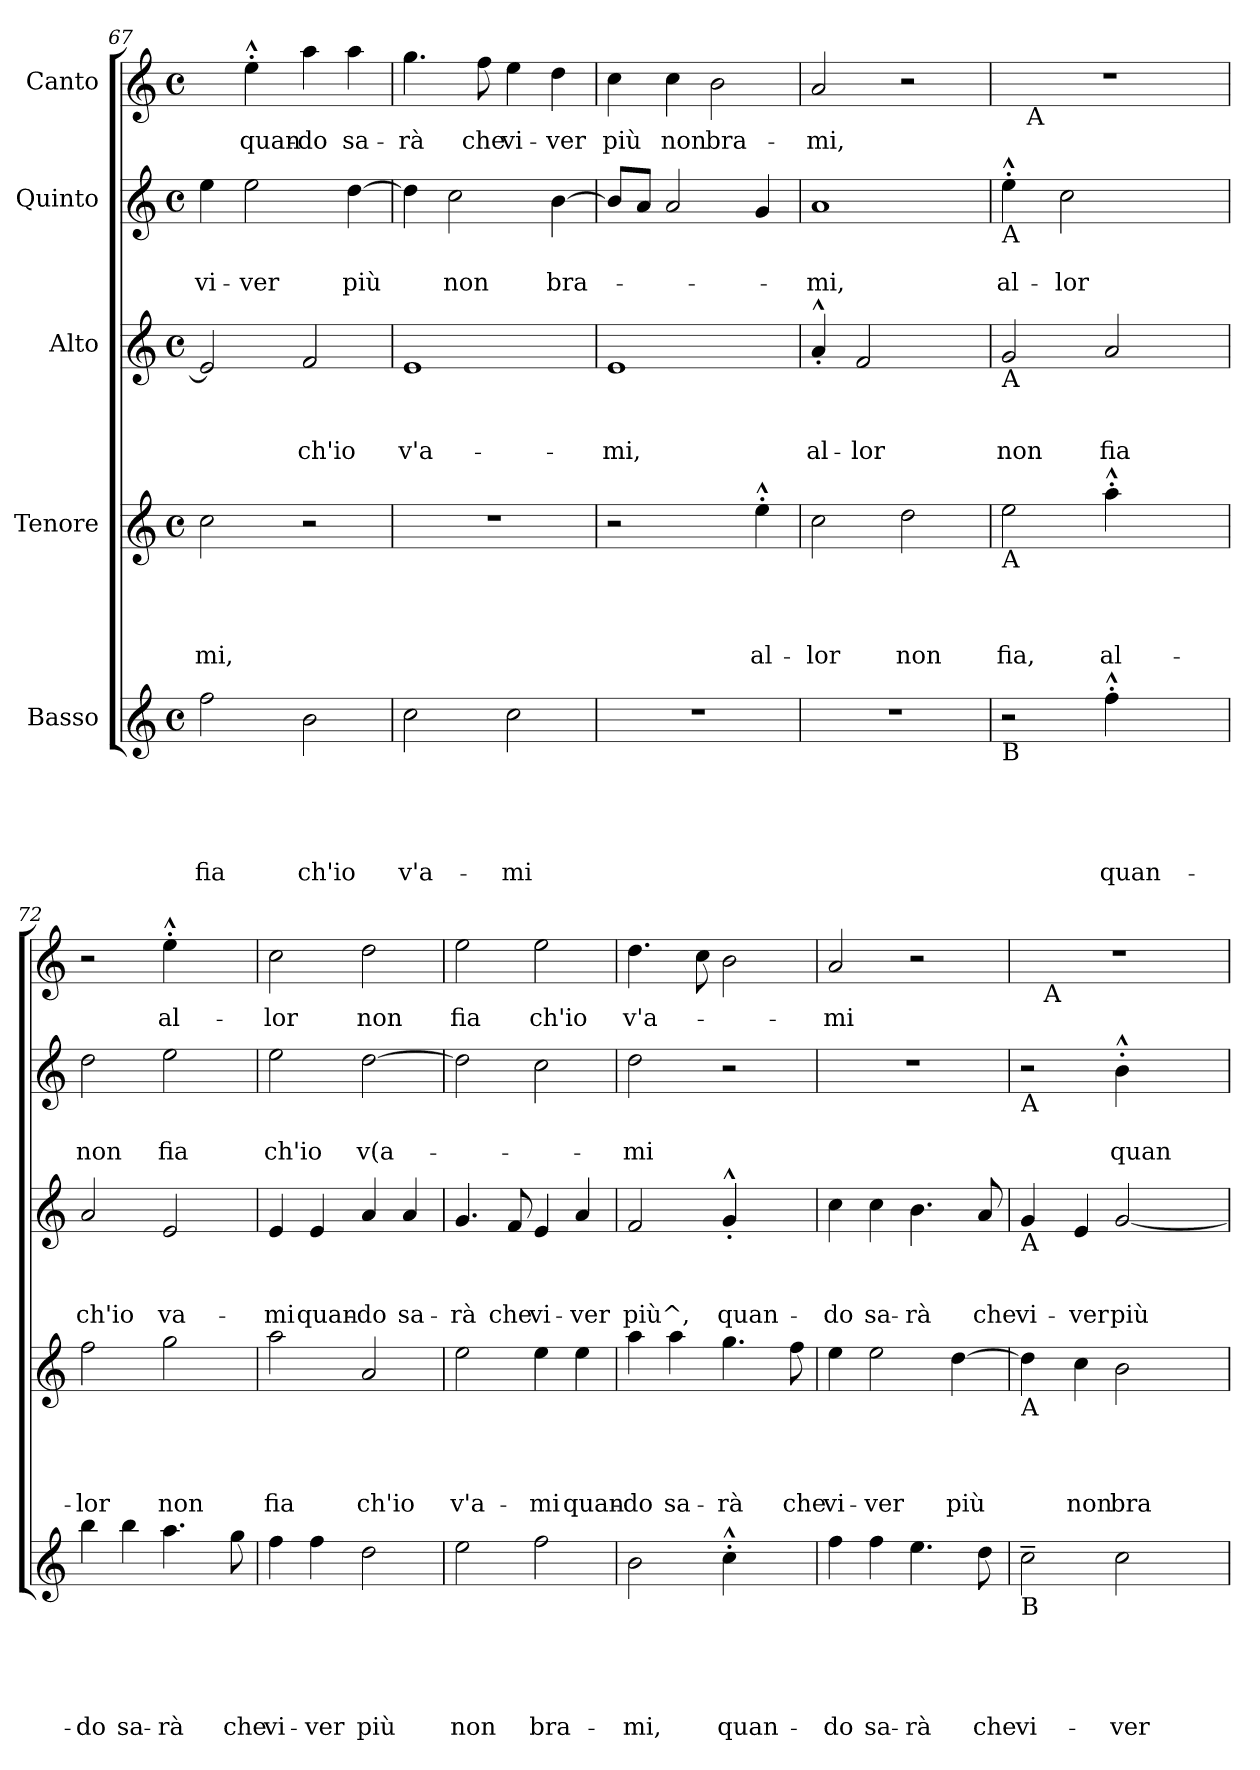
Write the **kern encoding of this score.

**kern	**text	**text	**text	**text	**text	**kern	**text	**text	**text	**text	**kern	**text	**text	**text	**kern	**text	**text	**kern	**text
*part5	*part5	*part5	*part5	*part5	*part5	*part4	*part4	*part4	*part4	*part4	*part3	*part3	*part3	*part3	*part2	*part2	*part2	*part1	*part1
*staff5	*staff5	*staff5	*staff5	*staff5	*staff5	*staff4	*staff4	*staff4	*staff4	*staff4	*staff3	*staff3	*staff3	*staff3	*staff2	*staff2	*staff2	*staff1	*staff1
*I"Basso	*	*	*	*	*	*I"Tenore	*	*	*	*	*I"Alto	*	*	*	*I"Quinto	*	*	*I"Canto	*
*clefG2	*	*	*	*	*	*clefG2	*	*	*	*	*clefG2	*	*	*	*clefG2	*	*	*clefG2	*
*k[]	*	*	*	*	*	*k[]	*	*	*	*	*k[]	*	*	*	*k[]	*	*	*k[]	*
*C:	*	*	*	*	*	*C:	*	*	*	*	*C:	*	*	*	*C:	*	*	*C:	*
*M4/4	*	*	*	*	*	*M4/4	*	*	*	*	*M4/4	*	*	*	*M4/4	*	*	*M4/4	*
*met(c)	*	*	*	*	*	*met(c)	*	*	*	*	*met(c)	*	*	*	*met(c)	*	*	*met(c)	*
=67	=67	=67	=67	=67	=67	=67	=67	=67	=67	=67	=67	=67	=67	=67	=67	=67	=67	=67	=67
!	!	!	!	!	!LO:LY:b	!	!	!	!	!LO:LY:b	!	!	!	!	!	!	!LO:LY:b	!	!
2ff\	.	.	.	.	fia	2cc\	.	.	.	-mi,	2e/]	.	.	.	4ee\	.	vi-	4ryy	.
!	!	!	!	!	!	!	!	!	!	!	!	!	!	!	!	!	!LO:LY:b	!	!LO:LY:b
.	.	.	.	.	.	.	.	.	.	.	.	.	.	.	2ee\	.	-ver	4ee^^>'>\	quan-
!	!	!	!	!	!LO:LY:b	!	!	!	!	!	!	!	!	!LO:LY:b	!	!	!	!	!LO:LY:b
2b\	.	.	.	.	ch'io	2r	.	.	.	.	2f/	.	.	ch'io	.	.	.	4aa\	-do
!	!	!	!	!	!	!	!	!	!	!	!	!	!	!	!	!	!LO:LY:b	!	!LO:LY:b
.	.	.	.	.	.	.	.	.	.	.	.	.	.	.	[>4dd\	.	più	4aa\	sa-
=68	=68	=68	=68	=68	=68	=68	=68	=68	=68	=68	=68	=68	=68	=68	=68	=68	=68	=68	=68
!	!	!	!	!	!LO:LY:b	!	!	!	!	!	!	!	!	!LO:LY:b	!	!	!	!	!LO:LY:b
2cc\	.	.	.	.	v'a-	1r	.	.	.	.	1e	.	.	v'a-	4dd\]	.	.	4.gg\	-rà
!	!	!	!	!	!	!	!	!	!	!	!	!	!	!	!	!	!LO:LY:b	!	!
.	.	.	.	.	.	.	.	.	.	.	.	.	.	.	2cc\	.	non	.	.
!	!	!	!	!	!	!	!	!	!	!	!	!	!	!	!	!	!	!	!LO:LY:b
.	.	.	.	.	.	.	.	.	.	.	.	.	.	.	.	.	.	8ff\	che
!	!	!	!	!	!LO:LY:b	!	!	!	!	!	!	!	!	!	!	!	!	!	!LO:LY:b
2cc\	.	.	.	.	-mi	.	.	.	.	.	.	.	.	.	.	.	.	4ee\	vi-
!	!	!	!	!	!	!	!	!	!	!	!	!	!	!	!	!	!LO:LY:b	!	!LO:LY:b
.	.	.	.	.	.	.	.	.	.	.	.	.	.	.	[>4b\	.	bra-	4dd\	-ver
=69	=69	=69	=69	=69	=69	=69	=69	=69	=69	=69	=69	=69	=69	=69	=69	=69	=69	=69	=69
!	!	!	!	!	!	!	!	!	!	!	!	!	!	!LO:LY:b	!	!	!	!	!LO:LY:b
1r	.	.	.	.	.	2r	.	.	.	.	1e	.	.	-mi,	8b/L]	.	.	4cc\	più
.	.	.	.	.	.	.	.	.	.	.	.	.	.	.	8a/J	.	.	.	.
!	!	!	!	!	!	!	!	!	!	!	!	!	!	!	!	!	!	!	!LO:LY:b
.	.	.	.	.	.	.	.	.	.	.	.	.	.	.	2a/	.	.	4cc\	non
!	!	!	!	!	!	!	!	!	!	!	!	!	!	!	!	!	!	!	!LO:LY:b
.	.	.	.	.	.	4ryy	.	.	.	.	.	.	.	.	.	.	.	2b\	bra-
!	!	!	!	!	!	!	!	!	!	!LO:LY:b	!	!	!	!	!	!	!	!	!
.	.	.	.	.	.	4ee^^>'>\	.	.	.	al-	.	.	.	.	4g/	.	.	.	.
=70	=70	=70	=70	=70	=70	=70	=70	=70	=70	=70	=70	=70	=70	=70	=70	=70	=70	=70	=70
!	!	!	!	!	!	!	!	!	!	!LO:LY:b	!	!	!	!LO:LY:b	!	!	!LO:LY:b	!	!LO:LY:b
1r	.	.	.	.	.	2cc\	.	.	.	-lor	4a^^<'</	.	.	al-	1a	.	-mi,	2a/	-mi,
!	!	!	!	!	!	!	!	!	!	!	!	!	!	!LO:LY:b	!	!	!	!	!
.	.	.	.	.	.	.	.	.	.	.	2f/	.	.	-lor	.	.	.	.	.
!	!	!	!	!	!	!	!	!	!	!LO:LY:b	!	!	!	!	!	!	!	!	!
.	.	.	.	.	.	2dd\	.	.	.	non	.	.	.	.	.	.	.	2r	.
.	.	.	.	.	.	.	.	.	.	.	4ryy	.	.	.	.	.	.	.	.
!!LO:LB:g=z
=71	=71	=71	=71	=71	=71	=71	=71	=71	=71	=71	=71	=71	=71	=71	=71	=71	=71	=71	=71
!	!	!	!	!	!	!	!	!	!	!	!	!	!	!	!LO:TX:b:t=A	!	!	!	!
!	!	!	!	!	!	!	!	!	!	!	!LO:TX:b:t=A	!	!	!	!	!	!	!	!
!	!	!	!	!	!	!LO:TX:b:t=A	!	!	!	!	!	!	!	!	!	!	!	!	!
!LO:TX:b:t=B	!	!	!	!	!	!	!	!	!	!	!	!	!	!	!	!	!	!	!
!	!	!	!	!	!	!	!	!	!	!LO:LY:b	!	!	!	!LO:LY:b	!	!	!LO:LY:b	!	!
*	*	*	*	*	*	*	*	*	*	*	*	*	*	*	*	*	*	*^	*
2r	.	.	.	.	.	2ee\	.	.	.	fia,	2g/	.	.	non	4ee^^>'>\	.	al-	1r	16.ryy	.
!	!	!	!	!	!	!	!	!	!	!	!	!	!	!	!	!	!	!	!LO:TX:b:t=A	!
.	.	.	.	.	.	.	.	.	.	.	.	.	.	.	.	.	.	.	2ryy	.
!	!	!	!	!	!	!	!	!	!	!	!	!	!	!	!	!	!LO:LY:b	!	!	!
.	.	.	.	.	.	.	.	.	.	.	.	.	.	.	2cc\	.	-lor	.	.	.
!	!	!	!	!	!LO:LY:b	!	!	!	!	!LO:LY:b	!	!	!	!LO:LY:b	!	!	!	!	!	!
4ff^^>'>\	.	.	.	.	quan-	4aa^^>'>\	.	.	.	al-	2a/	.	.	fia	.	.	.	.	.	.
.	.	.	.	.	.	.	.	.	.	.	.	.	.	.	.	.	.	.	4ryy	.
4ryy	.	.	.	.	.	4ryy	.	.	.	.	.	.	.	.	4ryy	.	.	.	.	.
.	.	.	.	.	.	.	.	.	.	.	.	.	.	.	.	.	.	.	8ryy	.
.	.	.	.	.	.	.	.	.	.	.	.	.	.	.	.	.	.	.	32ryy	.
=72	=72	=72	=72	=72	=72	=72	=72	=72	=72	=72	=72	=72	=72	=72	=72	=72	=72	=72	=72	=72
!	!	!	!	!	!LO:LY:b	!	!	!	!	!LO:LY:b	!	!	!	!LO:LY:b	!	!	!LO:LY:b	!	!	!
*	*	*	*	*	*	*	*	*	*	*	*	*	*	*	*	*	*	*v	*v	*
4bb\	.	.	.	.	-do	2ff\	.	.	.	-lor	2a/	.	.	ch'io	2dd\	.	non	2r	.
!	!	!	!	!	!LO:LY:b	!	!	!	!	!	!	!	!	!	!	!	!	!	!
4bb\	.	.	.	.	sa-	.	.	.	.	.	.	.	.	.	.	.	.	.	.
!	!	!	!	!	!LO:LY:b	!	!	!	!	!LO:LY:b	!	!	!	!LO:LY:b	!	!	!LO:LY:b	!	!LO:LY:b
4.aa\	.	.	.	.	-rà	2gg\	.	.	.	non	2e/	.	.	va-	2ee\	.	fia	4ee^^>'>\	al-
.	.	.	.	.	.	.	.	.	.	.	.	.	.	.	.	.	.	4ryy	.
!	!	!	!	!	!LO:LY:b	!	!	!	!	!	!	!	!	!	!	!	!	!	!
8gg\	.	.	.	.	che	.	.	.	.	.	.	.	.	.	.	.	.	.	.
=73	=73	=73	=73	=73	=73	=73	=73	=73	=73	=73	=73	=73	=73	=73	=73	=73	=73	=73	=73
!	!	!	!	!	!LO:LY:b	!	!	!	!	!LO:LY:b	!	!	!	!LO:LY:b	!	!	!LO:LY:b	!	!LO:LY:b
4ff\	.	.	.	.	vi-	2aa\	.	.	.	fia	4e/	.	.	-mi	2ee\	.	ch'io	2cc\	-lor
!	!	!	!	!	!LO:LY:b	!	!	!	!	!	!	!	!	!LO:LY:b	!	!	!	!	!
4ff\	.	.	.	.	-ver	.	.	.	.	.	4e/	.	.	quan-	.	.	.	.	.
!	!	!	!	!	!LO:LY:b	!	!	!	!	!LO:LY:b	!	!	!	!LO:LY:b	!	!	!LO:LY:b	!	!LO:LY:b
2dd\	.	.	.	.	più	2a/	.	.	.	ch'io	4a/	.	.	-do	[>2dd\	.	v(a-	2dd\	non
!	!	!	!	!	!	!	!	!	!	!	!	!	!	!LO:LY:b	!	!	!	!	!
.	.	.	.	.	.	.	.	.	.	.	4a/	.	.	sa-	.	.	.	.	.
=74	=74	=74	=74	=74	=74	=74	=74	=74	=74	=74	=74	=74	=74	=74	=74	=74	=74	=74	=74
!	!	!	!	!	!LO:LY:b	!	!	!	!	!LO:LY:b	!	!	!	!LO:LY:b	!	!	!	!	!LO:LY:b
2ee\	.	.	.	.	non	2ee\	.	.	.	v'a-	4.g/	.	.	-rà	2dd\]	.	.	2ee\	fia
!	!	!	!	!	!	!	!	!	!	!	!	!	!	!LO:LY:b	!	!	!	!	!
.	.	.	.	.	.	.	.	.	.	.	8f/	.	.	che	.	.	.	.	.
!	!	!	!	!	!LO:LY:b	!	!	!	!	!LO:LY:b	!	!	!	!LO:LY:b	!	!	!	!	!LO:LY:b
2ff\	.	.	.	.	bra-	4ee\	.	.	.	-mi	4e/	.	.	vi-	2cc\	.	.	2ee\	ch'io
!	!	!	!	!	!	!	!	!	!	!LO:LY:b	!	!	!	!LO:LY:b	!	!	!	!	!
.	.	.	.	.	.	4ee\	.	.	.	quan-	4a/	.	.	-ver	.	.	.	.	.
=75	=75	=75	=75	=75	=75	=75	=75	=75	=75	=75	=75	=75	=75	=75	=75	=75	=75	=75	=75
!	!	!	!	!	!LO:LY:b	!	!	!	!	!LO:LY:b	!	!	!	!LO:LY:b	!	!	!LO:LY:b	!	!LO:LY:b
2b\	.	.	.	.	-mi,	4aa\	.	.	.	-do	2f/	.	.	più^,	2dd\	.	-mi	4.dd\	v'a-
!	!	!	!	!	!	!	!	!	!	!LO:LY:b	!	!	!	!	!	!	!	!	!
.	.	.	.	.	.	4aa\	.	.	.	sa-	.	.	.	.	.	.	.	.	.
.	.	.	.	.	.	.	.	.	.	.	.	.	.	.	.	.	.	8cc\	.
!	!	!	!	!	!LO:LY:b	!	!	!	!	!LO:LY:b	!	!	!	!LO:LY:b	!	!	!	!	!
4cc^^>'>\	.	.	.	.	quan-	4.gg\	.	.	.	-rà	4g^^<'</	.	.	quan-	2r	.	.	2b\	.
4ryy	.	.	.	.	.	.	.	.	.	.	4ryy	.	.	.	.	.	.	.	.
!	!	!	!	!	!	!	!	!	!	!LO:LY:b	!	!	!	!	!	!	!	!	!
.	.	.	.	.	.	8ff\	.	.	.	che	.	.	.	.	.	.	.	.	.
=76	=76	=76	=76	=76	=76	=76	=76	=76	=76	=76	=76	=76	=76	=76	=76	=76	=76	=76	=76
!	!	!	!	!	!LO:LY:b	!	!	!	!	!LO:LY:b	!	!	!	!LO:LY:b	!	!	!	!	!LO:LY:b
4ff\	.	.	.	.	-do	4ee\	.	.	.	vi-	4cc\	.	.	-do	1r	.	.	2a/	-mi
!	!	!	!	!	!LO:LY:b	!	!	!	!	!LO:LY:b	!	!	!	!LO:LY:b	!	!	!	!	!
4ff\	.	.	.	.	sa-	2ee\	.	.	.	-ver	4cc\	.	.	sa-	.	.	.	.	.
!	!	!	!	!	!LO:LY:b	!	!	!	!	!	!	!	!	!LO:LY:b	!	!	!	!	!
4.ee\	.	.	.	.	-rà	.	.	.	.	.	4.b\	.	.	-rà	.	.	.	2r	.
!	!	!	!	!	!	!	!	!	!	!LO:LY:b	!	!	!	!	!	!	!	!	!
.	.	.	.	.	.	[<4dd\	.	.	.	più	.	.	.	.	.	.	.	.	.
!	!	!	!	!	!LO:LY:b	!	!	!	!	!	!	!	!	!LO:LY:b	!	!	!	!	!
8dd\	.	.	.	.	che	.	.	.	.	.	8a/	.	.	che	.	.	.	.	.
!!LO:PB:g=z
=77	=77	=77	=77	=77	=77	=77	=77	=77	=77	=77	=77	=77	=77	=77	=77	=77	=77	=77	=77
!	!	!	!	!	!	!	!	!	!	!	!	!	!	!	!LO:TX:b:t=A	!	!	!	!
!	!	!	!	!	!	!	!	!	!	!	!LO:TX:b:t=A	!	!	!	!	!	!	!	!
!	!	!	!	!	!	!LO:TX:b:t=A	!	!	!	!	!	!	!	!	!	!	!	!	!
!LO:TX:b:t=B	!	!	!	!	!	!	!	!	!	!	!	!	!	!	!	!	!	!	!
!	!	!	!	!	!LO:LY:b	!	!	!	!	!	!	!	!	!LO:LY:b	!	!	!	!	!
*	*	*	*	*	*	*	*	*	*	*	*	*	*	*	*	*	*	*^	*
2cc~>\	.	.	.	.	vi-	4dd\]	.	.	.	.	4g/	.	.	vi-	2r	.	.	1r	16.ryy	.
!	!	!	!	!	!	!	!	!	!	!	!	!	!	!	!	!	!	!	!LO:TX:b:t=A	!
.	.	.	.	.	.	.	.	.	.	.	.	.	.	.	.	.	.	.	2ryy	.
!	!	!	!	!	!	!	!	!	!	!LO:LY:b	!	!	!	!LO:LY:b	!	!	!	!	!	!
.	.	.	.	.	.	4cc\	.	.	.	non	4e/	.	.	-ver	.	.	.	.	.	.
!	!	!	!	!	!LO:LY:b	!	!	!	!	!LO:LY:b	!	!	!	!LO:LY:b	!	!	!LO:LY:b	!	!	!
2cc\	.	.	.	.	-ver	2b\	.	.	.	bra-	[<2g/	.	.	più	4b^^>'>\	.	quan-	.	.	.
.	.	.	.	.	.	.	.	.	.	.	.	.	.	.	.	.	.	.	4ryy	.
.	.	.	.	.	.	.	.	.	.	.	.	.	.	.	4ryy	.	.	.	.	.
.	.	.	.	.	.	.	.	.	.	.	.	.	.	.	.	.	.	.	8ryy	.
.	.	.	.	.	.	.	.	.	.	.	.	.	.	.	.	.	.	.	32ryy	.
*	*	*	*	*	*	*	*	*	*	*	*	*	*	*	*	*	*	*v	*v	*
=	=	=	=	=	=	=	=	=	=	=	=	=	=	=	=	=	=	=	=
*-	*-	*-	*-	*-	*-	*-	*-	*-	*-	*-	*-	*-	*-	*-	*-	*-	*-	*-	*-
